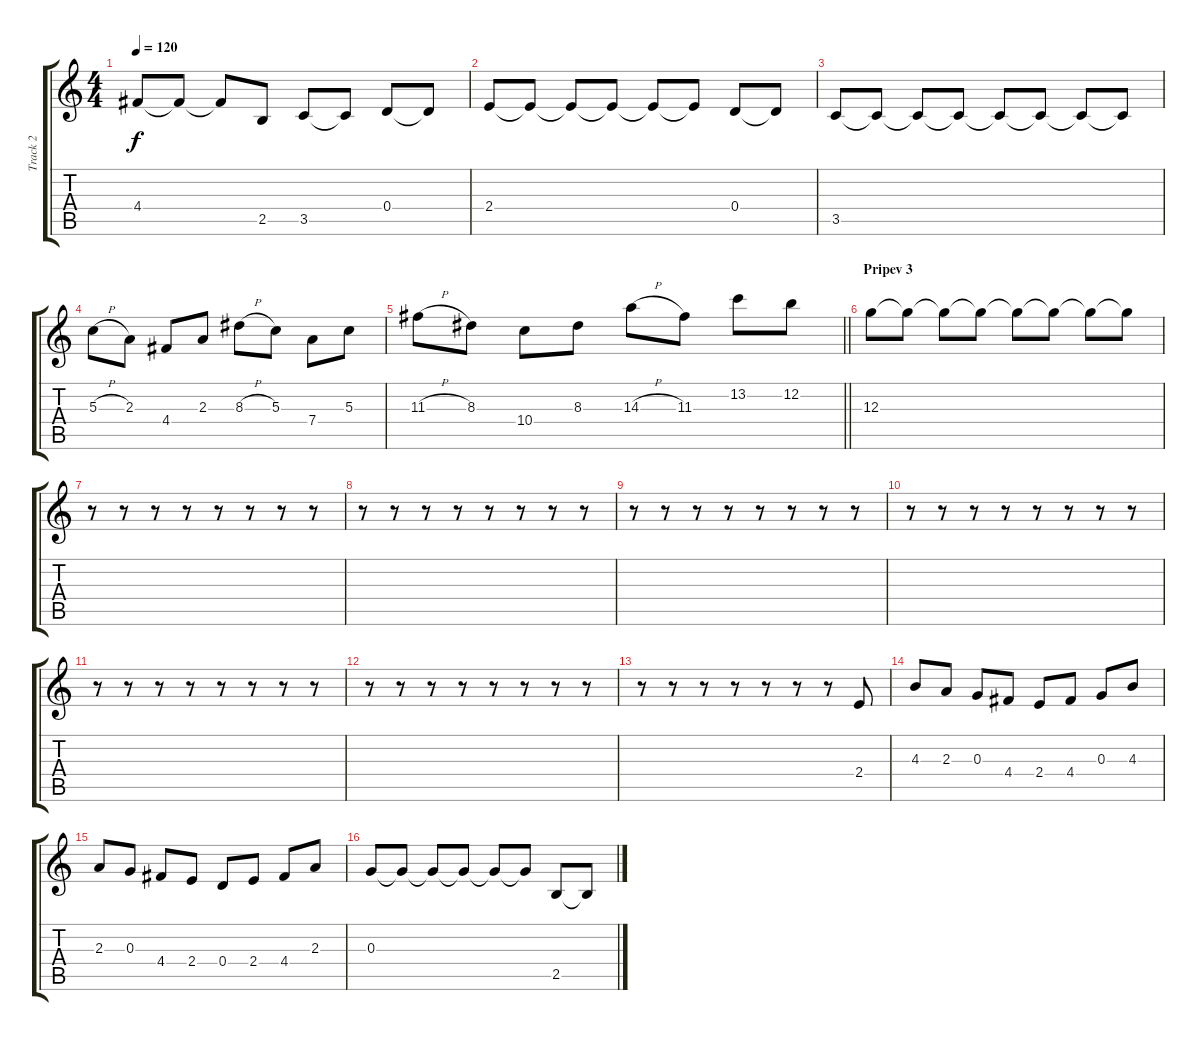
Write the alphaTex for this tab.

\track ("Track 2" "Track 2") {instrument acousticguitarsteel}
\staff {score tabs}
\tuning (E4 B3 G3 D3 A2 E2) {hide}
\ts (4 4)
\tempo 120
\clef g2
\ks c
4.4{t}.8{dy f} 4.4{t}.8 4.4{t}.8 2.5.8 3.5.8 3.5{t}.8 0.4.8 0.4{t}.8 |
2.4.8 2.4{t}.8 2.4{t}.8 2.4{t}.8 2.4{t}.8 2.4{t}.8 0.4.8 0.4{t}.8 |
3.5.8 3.5{t}.8 3.5{t}.8 3.5{t}.8 3.5{t}.8 3.5{t}.8 3.5{t}.8 3.5{t}.8 |
5.3{h}.8 2.3.8 4.4.8 2.3.8 8.3{h}.8 5.3.8 7.4.8 5.3.8 |
\barLineRight lightlight
11.3{h}.8 8.3.8 10.4.8 8.3.8 14.3{h}.8 11.3.8 13.2.8 12.2.8 |
\section ("" "Pripev 3")
12.3.8 12.3{t}.8 12.3{t}.8 12.3{t}.8 12.3{t}.8 12.3{t}.8 12.3{t}.8 12.3{t}.8 |
r.8 r.8 r.8 r.8 r.8 r.8 r.8 r.8 |
r.8 r.8 r.8 r.8 r.8 r.8 r.8 r.8 |
r.8 r.8 r.8 r.8 r.8 r.8 r.8 r.8 |
r.8 r.8 r.8 r.8 r.8 r.8 r.8 r.8 |
r.8 r.8 r.8 r.8 r.8 r.8 r.8 r.8 |
r.8 r.8 r.8 r.8 r.8 r.8 r.8 r.8 |
r.8 r.8 r.8 r.8 r.8 r.8 r.8 2.4.8 |
4.3.8 2.3.8 0.3.8 4.4.8 2.4.8 4.4.8 0.3.8 4.3.8 |
2.3.8 0.3.8 4.4.8 2.4.8 0.4.8 2.4.8 4.4.8 2.3.8 |
0.3.8 0.3{t}.8 0.3{t}.8 0.3{t}.8 0.3{t}.8 0.3{t}.8 2.5.8 2.5{t}.8
